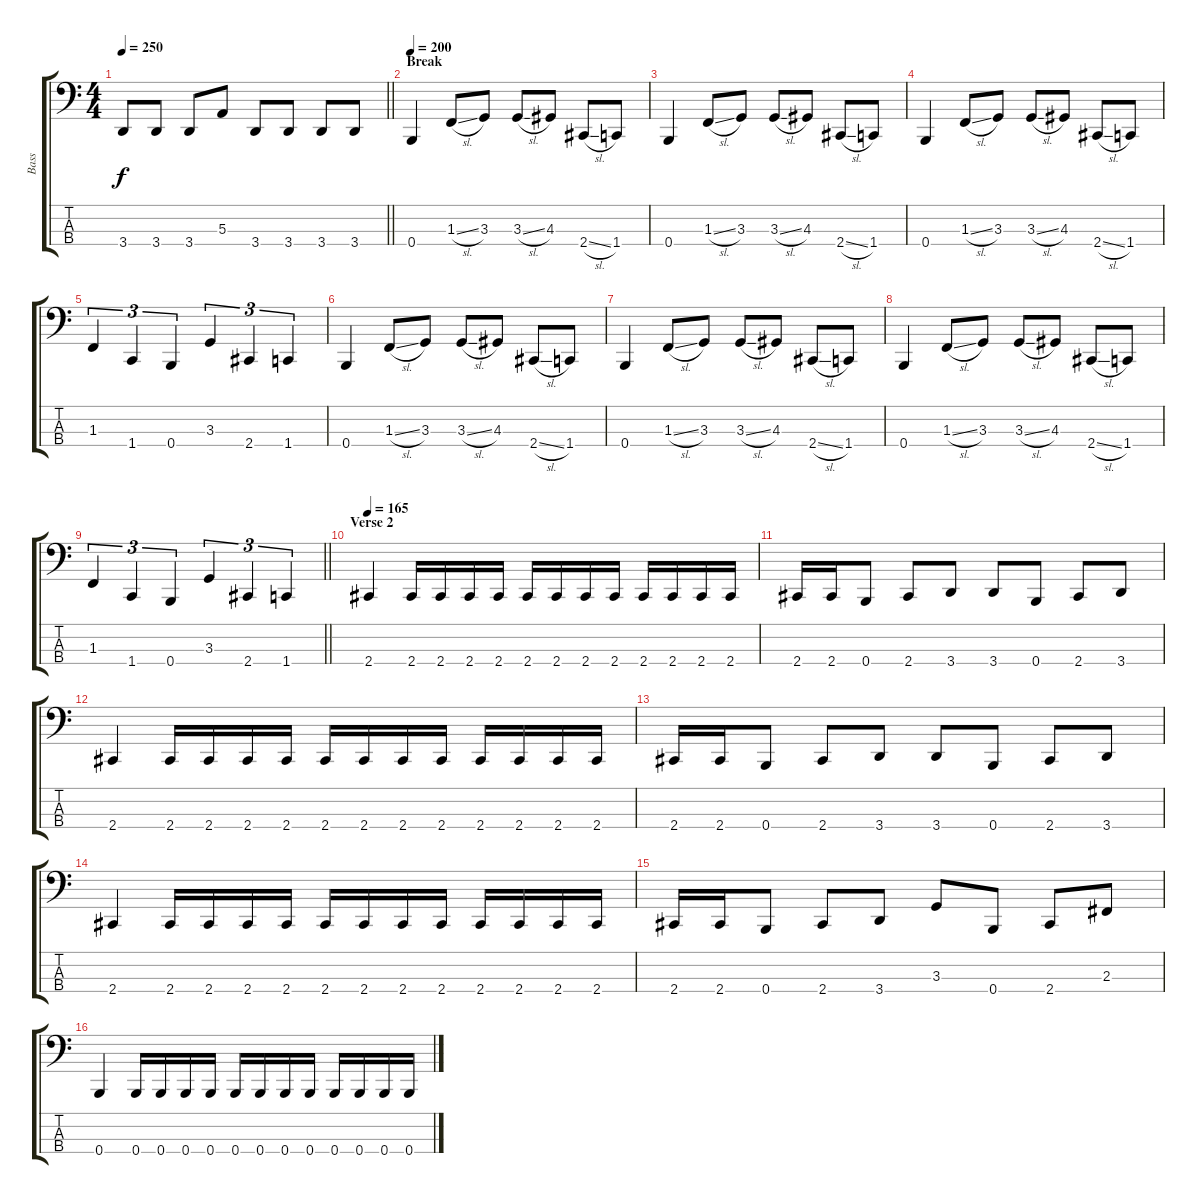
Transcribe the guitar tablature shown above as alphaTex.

\track ("Bass" "Bass") {instrument electricbassfinger}
\staff {score tabs}
\tuning (D2 A1 E1 B0) {hide}
\ts (4 4)
\tempo 250
\clef f4
\barLineRight lightlight
\ks c
3.4.8{dy f} 3.4.8 3.4.8 5.3.8 3.4.8 3.4.8 3.4.8 3.4.8 |
\section ("" "Break")
\tempo 200
0.4.4 1.3{sl}.8 3.3.8 3.3{sl}.8 4.3.8 2.4{sl}.8 1.4.8 |
0.4.4 1.3{sl}.8 3.3.8 3.3{sl}.8 4.3.8 2.4{sl}.8 1.4.8 |
0.4.4 1.3{sl}.8 3.3.8 3.3{sl}.8 4.3.8 2.4{sl}.8 1.4.8 |
1.3.4{tu (3 2)} 1.4.4{tu (3 2)} 0.4.4{tu (3 2)} 3.3.4{tu (3 2)} 2.4.4{tu (3 2)} 1.4.4{tu (3 2)} |
0.4.4 1.3{sl}.8 3.3.8 3.3{sl}.8 4.3.8 2.4{sl}.8 1.4.8 |
0.4.4 1.3{sl}.8 3.3.8 3.3{sl}.8 4.3.8 2.4{sl}.8 1.4.8 |
0.4.4 1.3{sl}.8 3.3.8 3.3{sl}.8 4.3.8 2.4{sl}.8 1.4.8 |
\barLineRight lightlight
1.3.4{tu (3 2)} 1.4.4{tu (3 2)} 0.4.4{tu (3 2)} 3.3.4{tu (3 2)} 2.4.4{tu (3 2)} 1.4.4{tu (3 2)} |
\section ("" "Verse 2")
\tempo 165
2.4.4 2.4.16 2.4.16 2.4.16 2.4.16 2.4.16 2.4.16 2.4.16 2.4.16 2.4.16 2.4.16 2.4.16 2.4.16 |
2.4.16 2.4.16 0.4.8 2.4.8 3.4.8 3.4.8 0.4.8 2.4.8 3.4.8 |
2.4.4 2.4.16 2.4.16 2.4.16 2.4.16 2.4.16 2.4.16 2.4.16 2.4.16 2.4.16 2.4.16 2.4.16 2.4.16 |
2.4.16 2.4.16 0.4.8 2.4.8 3.4.8 3.4.8 0.4.8 2.4.8 3.4.8 |
2.4.4 2.4.16 2.4.16 2.4.16 2.4.16 2.4.16 2.4.16 2.4.16 2.4.16 2.4.16 2.4.16 2.4.16 2.4.16 |
2.4.16 2.4.16 0.4.8 2.4.8 3.4.8 3.3.8 0.4.8 2.4.8 2.3.8 |
0.4.4 0.4.16 0.4.16 0.4.16 0.4.16 0.4.16 0.4.16 0.4.16 0.4.16 0.4.16 0.4.16 0.4.16 0.4.16
